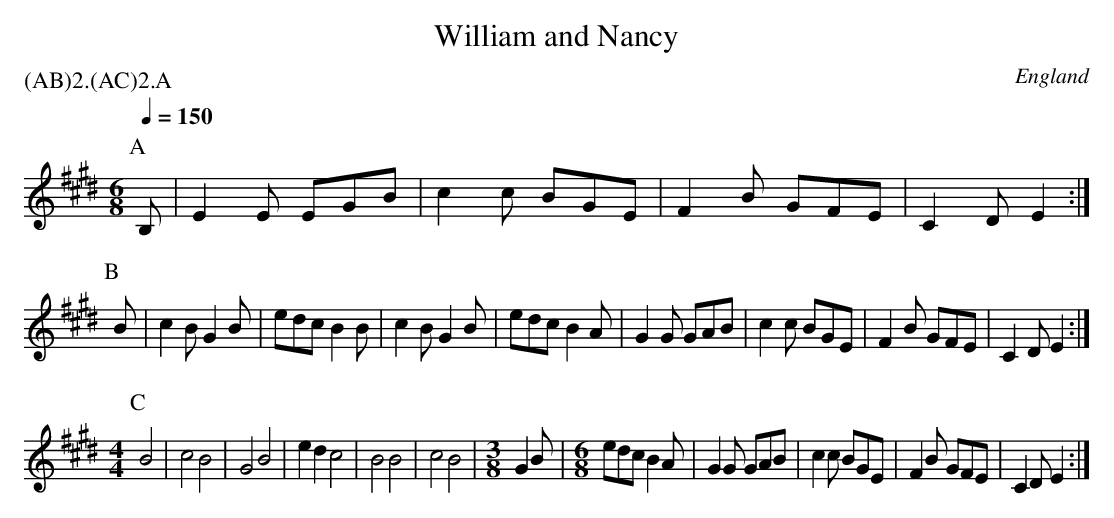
X:1
T:William and Nancy
O:England
M:6/8
P:(AB)2.(AC)2.A
Q:1/4=150
K:Emaj
P:A
B,|E2E EGB|c2c BGE|F2B GFE|C2D E2:|
P:B
B|c2B G2B|edc B2B| c2B G2B|edc B2A|\
G2G GAB|c2c BGE|F2B GFE|C2D E2:|
M:4/4
L:1/4
P:C
B2|c2 B2|G2 B2|ed c2|B2 B2|c2 B2|\
M:3/8
L:1/8
G2B|\
M:6/8
edc B2A|\
G2G GAB|c2c BGE|F2B GFE|C2D E2:|
